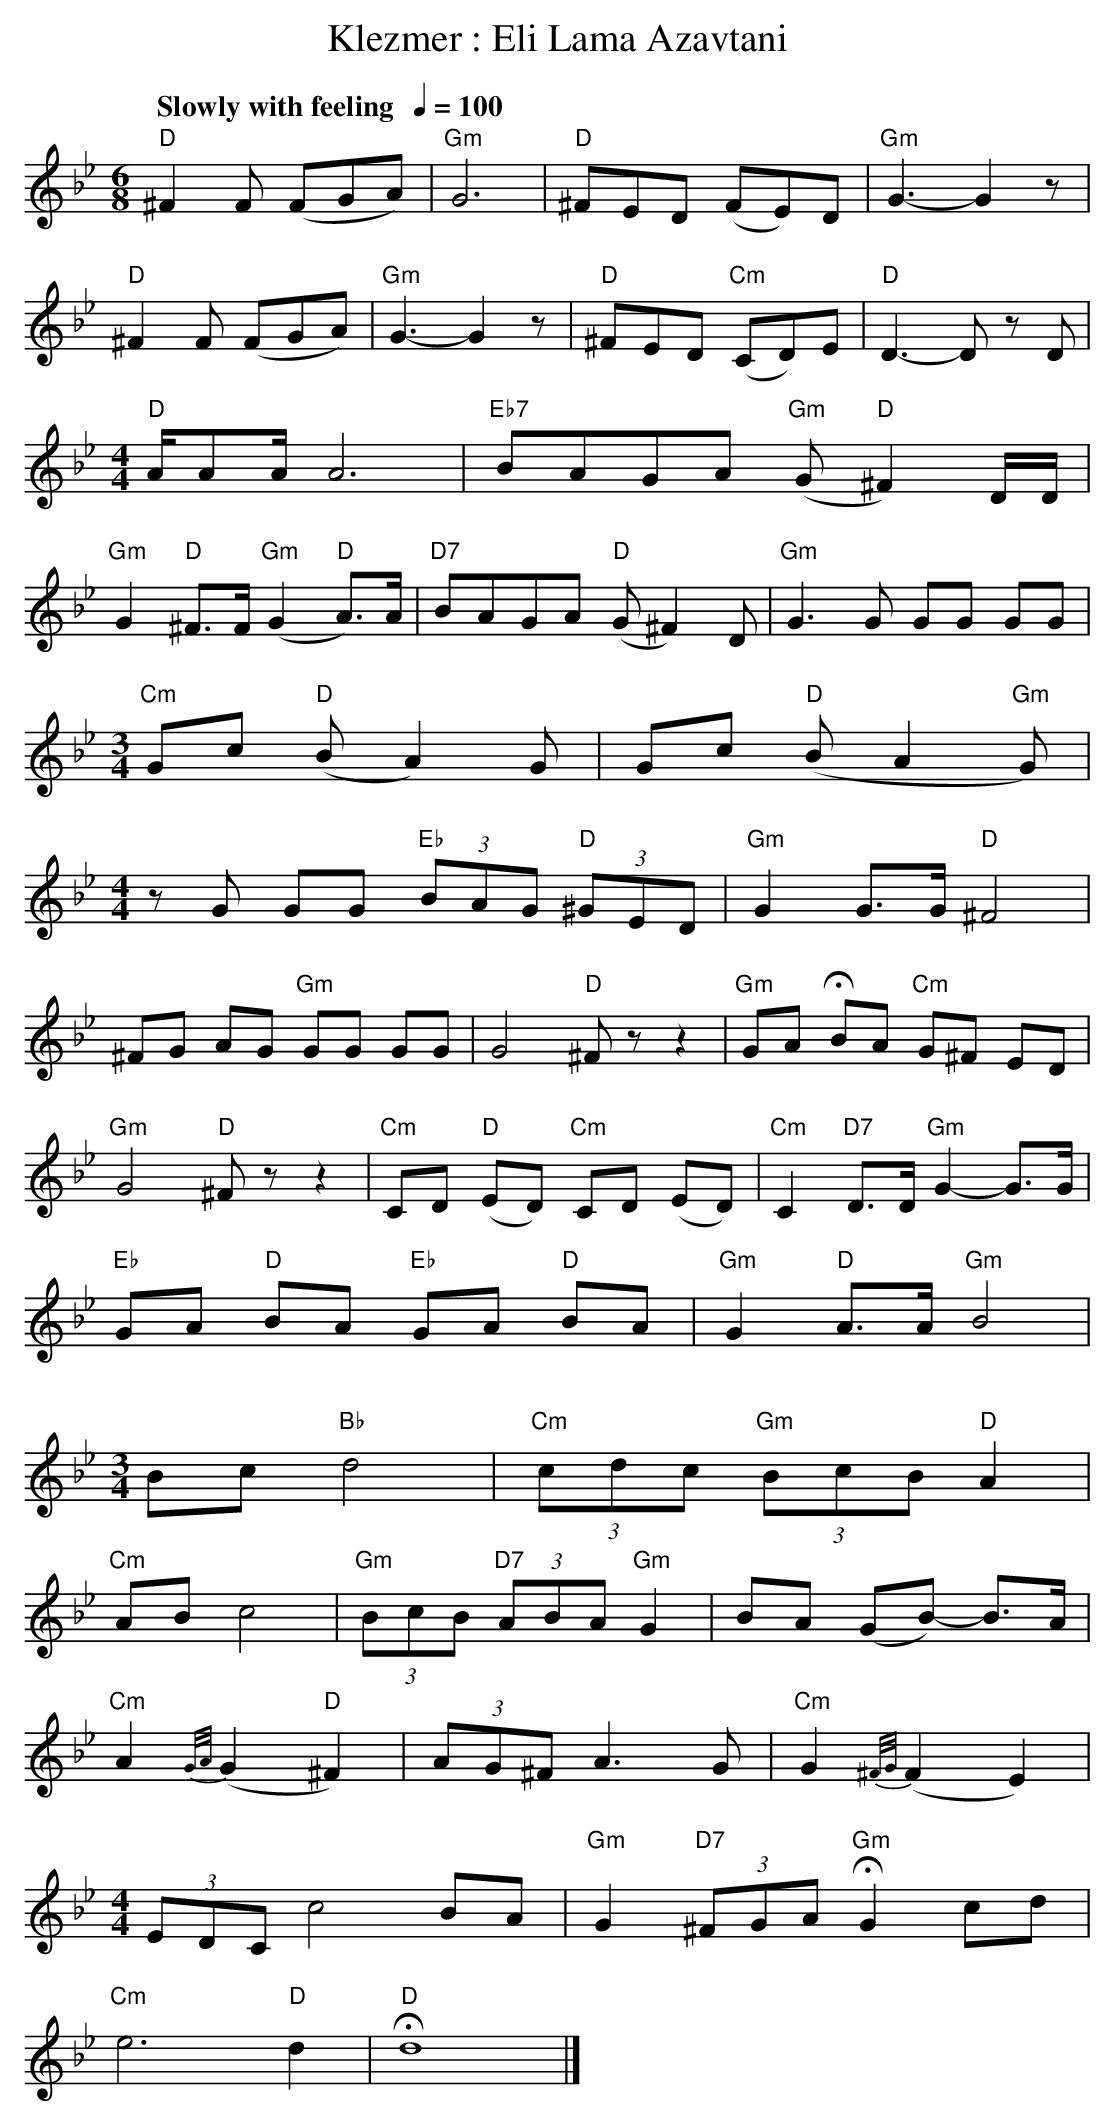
X:1
T:Klezmer : Eli Lama Azavtani
M:6/8
L:1/8
Q:"Slowly with feeling  " 1/4=100
K:Gm
"D"^F2 F (FGA) | "Gm"G6 | "D"^FED (FE)D | "Gm"G3- G2 z |
"D"^F2 F (FGA) | "Gm"G3- G2 z | "D"^FED "Cm"(CD)E | "D"D3- D z D |
[M:4/4] "D"A/2AA/2 A6 | "Eb7"BAGA "Gm"(G "D"^F2) D/2D/2 |
"Gm"G2 "D"^F>F "Gm"(G2 "D"A)>A | "D7"BAGA "D"(G ^F2) D | "Gm"G3 G GG GG |
[M:3/4] "Cm"Gc "D"(B A2) G | Gc "D"(B A2 "Gm"G) |
[M:4/4] zG GG "Eb"(3BAG "D"(3^GED | "Gm"G2 G>G "D"^F4 |
^FG AG "Gm"GG GG | G4 "D"^Fz z2 | "Gm"GA !fermata!BA "Cm"G^F ED |
"Gm"G4 "D"^Fz z2 | "Cm"CD "D"(ED) "Cm"CD (ED) | "Cm"C2 "D7"D>D "Gm"G2- G>G |
"Eb"GA "D"BA "Eb"GA "D"BA | "Gm"G2 "D"A>A "Gm"B4 |
[M:3/4] Bc "Bb"d4 | "Cm"(3cdc "Gm"(3BcB "D"A2 |
"Cm"AB c4 | "Gm"(3BcB "D7"(3ABA "Gm"G2 | BA (GB)- B>A |
"Cm"A2 {G/2A/2}(G2 "D"^F2) | (3AG^F A3 G | "Cm"G2 {^F/2G/2}(F2 E2) |
[M:4/4] (3EDC c4 BA | "Gm"G2 "D7"(3^FGA !fermata!"Gm"G2 cd |
"Cm"e6 "D"d2 | !fermata!"D"d8 |]
